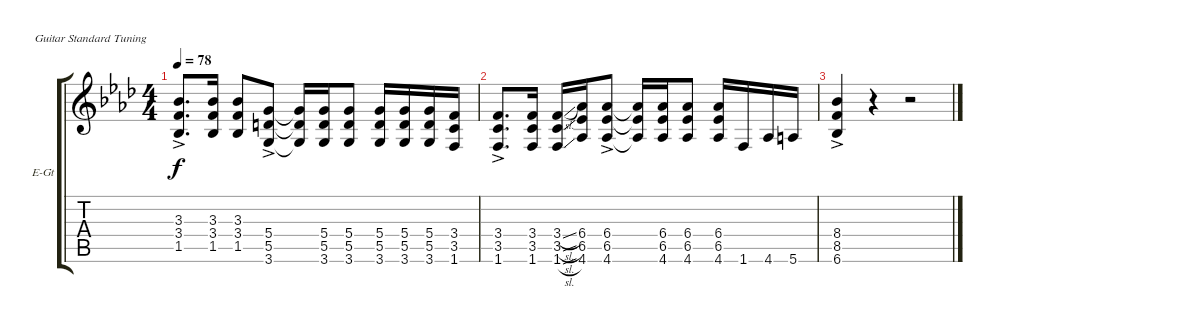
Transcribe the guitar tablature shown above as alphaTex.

\defaultSystemsLayout 4
\bracketExtendMode groupsimilarinstruments
\firstSystemTrackNameOrientation horizontal
\otherSystemsTrackNameOrientation horizontal
\track ("Electric Guitar" "E-Gt") {instrument distortionguitar}
\staff {score tabs}
\tuning (E4 B3 G3 D3 A2 E2)
\ts (4 4)
\tempo 78
\clef g2
\scale
1.07692
\ks ab
(1.5{ac} 3.4{ac} 3.3{ac}).8{d dy f} (1.5 3.3 3.4).16 (1.5 3.4 3.3).8 (3.6{ac} 5.5{ac} 5.4{ac}).8 (3.6{t} 5.5{t} 5.4{t}).16 (3.6 5.5 5.4).16 (3.6 5.5 5.4).8 (3.6 5.5 5.4).16 (3.6 5.5 5.4).16 (3.6 5.5 5.4).16 (1.6 3.5 3.4).16 |
\scale
0.923077 (1.6{ac} 3.5{ac} 3.4{ac}).8{d} (1.6 3.5 3.4).16 (1.6{sl} 3.5{sl} 3.4{sl}).16 (4.6 6.5 6.4).16 (4.6{ac} 6.5{ac} 6.4{ac}).8 (4.6{t} 6.5{t} 6.4{t}).16 (4.6 6.5 6.4).16 (4.6 6.5 6.4).8 (4.6 6.5 6.4).16 1.6.16 4.6.16 5.6.16 |
(6.6{ac} 8.5{ac} 8.4{ac}).4 r.4 r.2
